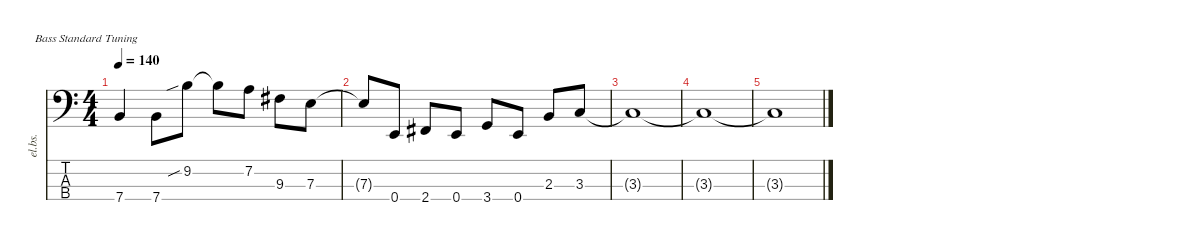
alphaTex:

\defaultSystemsLayout 4
\hideDynamics
\bracketExtendMode nobrackets
\track ("Electric Bass" "el.bs.") {instrument electricbassfinger}
\staff {score tabs}
\tuning (G2 D2 A1 E1)
\ts (4 4)
\tempo 140
\clef f4
\ks c
7.4.4{dy mf beam Up} 7.4.8{beam Down} 9.2{sib}.8{beam Down} 9.2{t}.8{beam Down} 7.2.8{beam Down} 9.3{acc #}.8{beam Down} 7.3.8{beam Down} |
7.3{t}.8{beam Up} 0.4.8{beam Up} 2.4{acc #}.8{beam Up} 0.4.8{beam Up} 3.4.8{beam Up} 0.4.8{beam Up} 2.3.8{beam Up} 3.3.8{beam Up} |
3.3{t}.1{beam Up} |
3.3{t}.1{beam Up} |
3.3{t}.1{beam Up}
